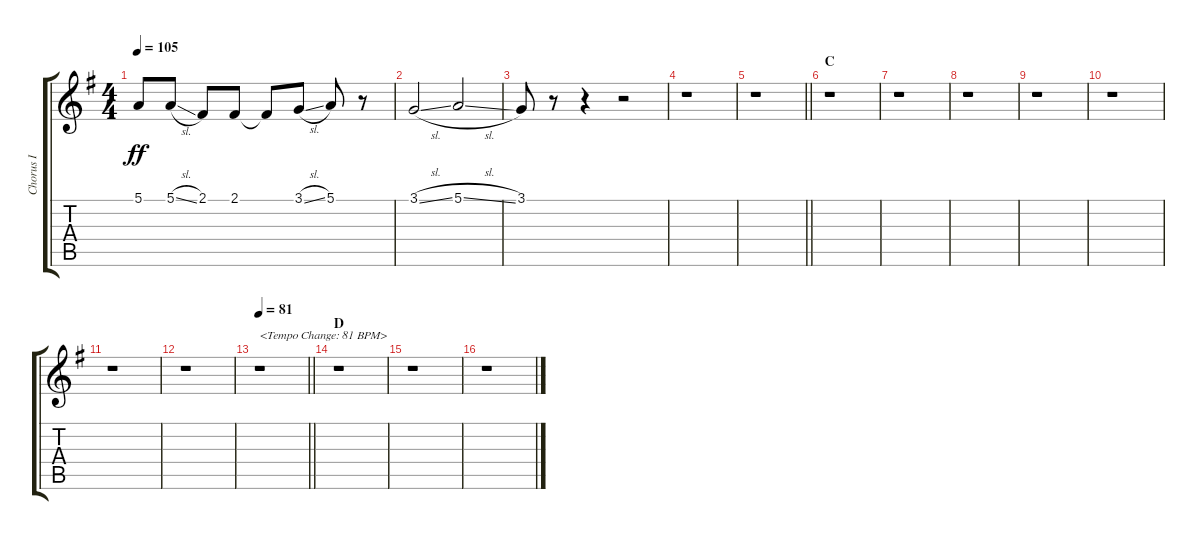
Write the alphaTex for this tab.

\track ("Chorus I" "Chorus I") {instrument voiceoohs}
\staff {score tabs}
\tuning (E4 B3 G3 D3 A2 E2) {hide}
\ts (4 4)
\tempo 105
\clef g2
\ks g
5.1.8{dy ff} 5.1{sl}.8 2.1.8 2.1.8 2.1{t}.8 3.1{sl}.8 5.1.8 r.8 |
3.1{sl}.2 5.1{sl}.2 |
3.1.8 r.8 r.4 r.2 |
r.1 |
\barLineRight lightlight
r.1 |
\section ("" "C")
r.1 |
r.1 |
r.1 |
r.1 |
r.1 |
r.1 |
r.1 |
\tempo 81
\barLineRight lightlight
r.1{txt "<Tempo Change: 81 BPM>"} |
\section ("" "D")
r.1 |
r.1 |
r.1
